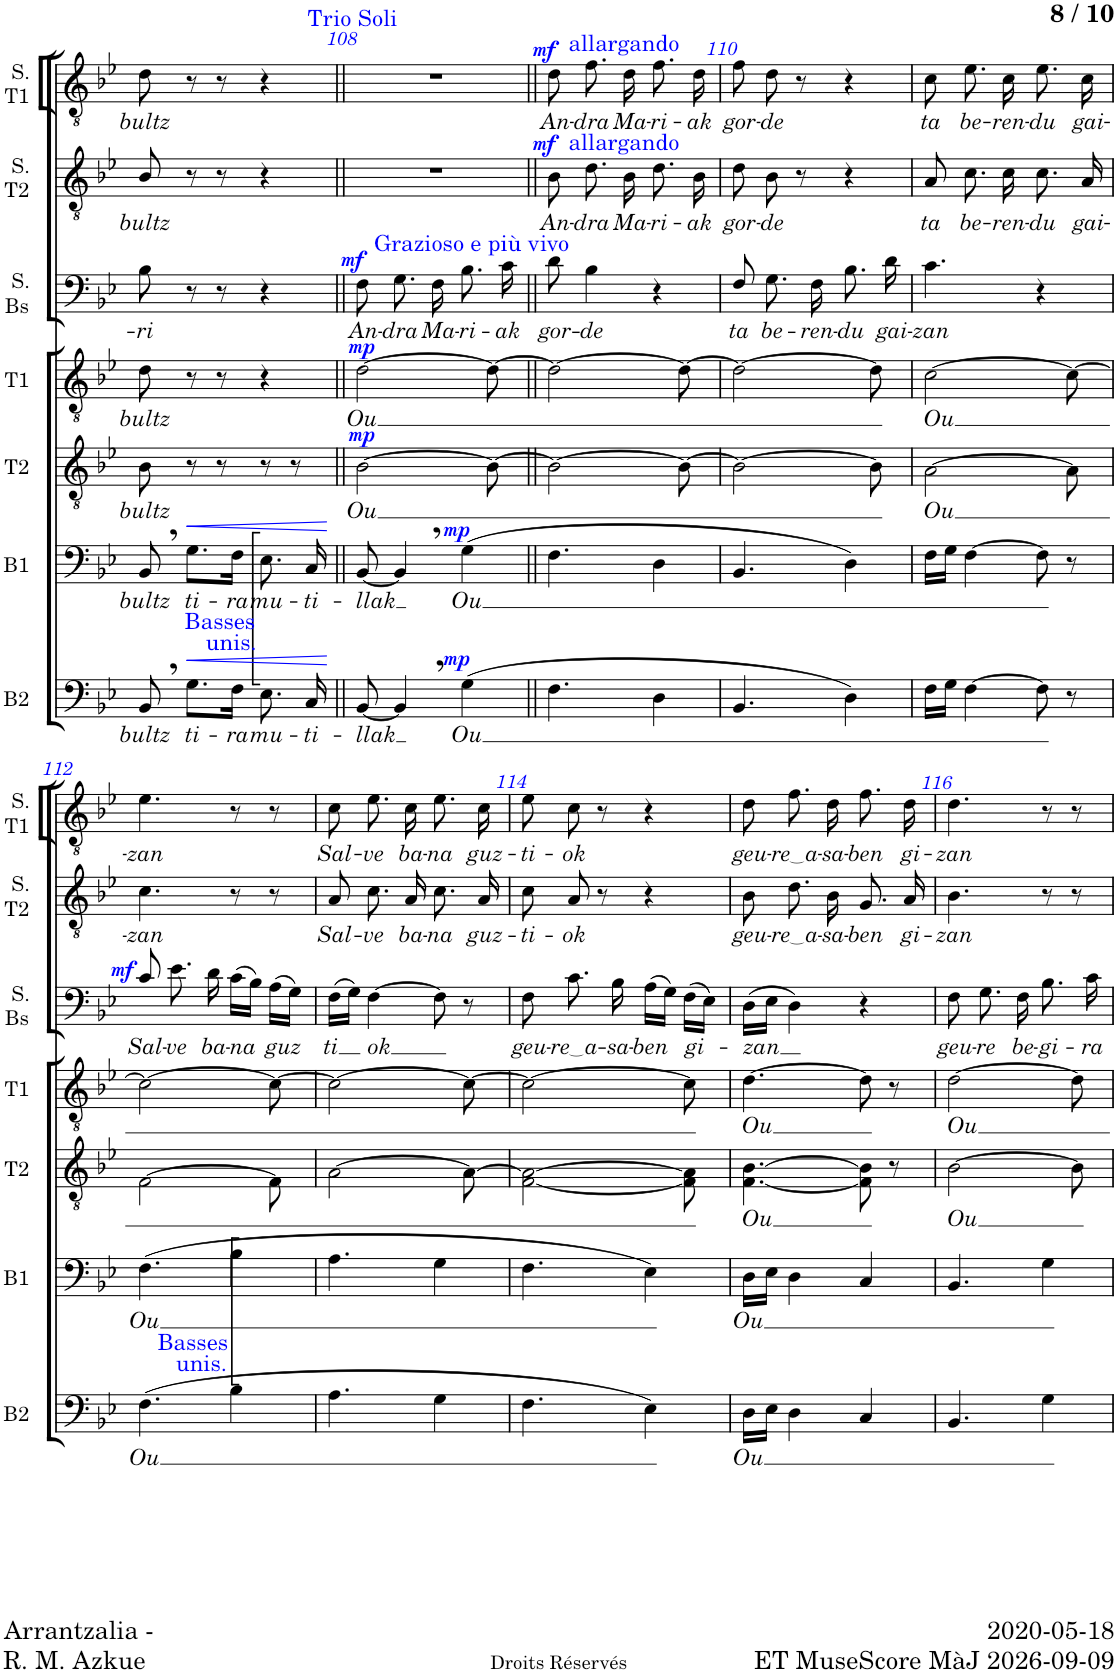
**kern	**text	**dynam	**kern	**text	**dynam	**kern	**text	**dynam	**kern	**text	**dynam	**kern	**text	**dynam	**kern	**text	**dynam	**kern	**text	**dynam
*part7	*part7	*part7	*part6	*part6	*part6	*part5	*part5	*part5	*part4	*part4	*part4	*part3	*part3	*part3	*part2	*part2	*part2	*part1	*part1	*part1
*staff7	*staff7	*staff7	*staff6	*staff6	*staff6	*staff5	*staff5	*staff5	*staff4	*staff4	*staff4	*staff3	*staff3	*staff3	*staff2	*staff2	*staff2	*staff1	*staff1	*staff1
*I"Basse	*	*	*I"Baryton	*	*	*I"Ténor 2	*	*	*I"Ténor 1	*	*	*I"Solo  Basse	*	*	*I"Solo  Ténor 2	*	*	*I"Solo Ténor 1	*	*
*I'B2	*	*	*I'B1	*	*	*I'T2	*	*	*I'T1	*	*	*I'S. Bs	*	*	*I'S. T2	*	*	*I'S. T1	*	*
!!LO:PB:g=z
*clefF4	*	*	*clefF4	*	*	*clefGv2	*	*	*clefGv2	*	*	*clefF4	*	*	*clefGv2	*	*	*clefGv2	*	*
*k[b-e-]	*	*	*k[b-e-]	*	*	*k[b-e-]	*	*	*k[b-e-]	*	*	*k[b-e-]	*	*	*k[b-e-]	*	*	*k[b-e-]	*	*
*M5/8	*	*	*M5/8	*	*	*M5/8	*	*	*M5/8	*	*	*M5/8	*	*	*M5/8	*	*	*M5/8	*	*
=107	=107	=107	=107	=107	=107	=107	=107	=107	=107	=107	=107	=107	=107	=107	=107	=107	=107	=107	=107	=107
!	!LO:LY:b	!	!	!LO:LY:b	!	!	!LO:LY:b	!	!	!LO:LY:b	!	!	!LO:LY:b	!	!	!LO:LY:b	!	!	!LO:LY:b	!
8BB-,/	bultz	.	8BB-,/	bultz	.	8B-\	bultz	.	8d\	bultz	.	8B-\	-ri	.	8B-/	bultz	.	8d\	bultz	.
!	!LO:LY:b	!LO:HP:b	!	!LO:LY:b	!LO:HP:b	!	!	!	!	!	!	!	!	!	!	!	!	!	!	!
8.G\L	ti-	<	8.G\L	ti-	<	8r	.	.	8r	.	.	8r	.	.	8r	.	.	8r	.	.
.	.	.	.	.	.	8r	.	.	8r	.	.	8r	.	.	8r	.	.	8r	.	.
!	!LO:LY:b	!	!	!LO:LY:b	!	!	!	!	!	!	!	!	!	!	!	!	!	!	!	!
16F\Jk	-ra	.	16F\Jk	-ra	.	.	.	.	.	.	.	.	.	.	.	.	.	.	.	.
!	!LO:LY:b	!	!	!LO:LY:b	!	!	!	!	!	!	!	!	!	!	!	!	!	!	!	!
8.E-\	mu-	.	8.E-\	mu-	.	8r	.	.	4r	.	.	4r	.	.	4r	.	.	4r	.	.
.	.	.	.	.	.	8r	.	.	.	.	.	.	.	.	.	.	.	.	.	.
!	!LO:LY:b	!	!	!LO:LY:b	!	!	!	!	!	!	!	!	!	!	!	!	!	!	!	!
16C/	-ti-	.	16C/	-ti-	.	.	.	.	.	.	.	.	.	.	.	.	.	.	.	.
.	.	[	.	.	[	.	.	.	.	.	.	.	.	.	.	.	.	.	.	.
=108||	=108||	=108||	=108||	=108||	=108||	=108||	=108||	=108||	=108||	=108||	=108||	=108||	=108||	=108||	=108||	=108||	=108||	=108||	=108||	=108||
!	!	!	!	!	!	!	!	!	!	!	!	!LO:TX:a:color=#0000FF:t=Trio Soli	!	!	!	!	!	!	!	!
!	!	!	!LO:TX:b:color=#0000FF:t=Basses	!	!	!	!	!	!	!	!	!	!	!	!	!	!	!	!	!
!	!	!	!LO:TX:b:color=#0000FF:t=unis.	!	!	!	!	!	!	!	!	!	!	!	!	!	!	!	!	!
!	!LO:LY:b	!	!	!LO:LY:b	!	!	!LO:LY:b	!LO:DY:a	!	!LO:LY:b	!LO:DY:a	!	!LO:LY:b	!LO:DY:a	!	!	!	!	!	!
[8BB-/	-llak	.	[8BB-/	-llak	.	[2B-\	Ou	mp	[2d\	Ou	mp	8F\	An-	mf	8%5r	.	.	8%5r	.	.
!	!	!	!	!	!	!	!	!	!	!	!	!LO:TX:a:color=#0000FF:t=Grazioso e più vivo	!	!	!	!	!	!	!	!
!	!	!	!	!	!	!	!	!	!	!	!	!	!LO:LY:b	!	!	!	!	!	!	!
4BB-,/]	.	.	4BB-,/]	.	.	.	.	.	.	.	.	8.G\	-dra	.	.	.	.	.	.	.
!	!	!	!	!	!	!	!	!	!	!	!	!	!LO:LY:b	!	!	!	!	!	!	!
.	.	.	.	.	.	.	.	.	.	.	.	16F\	Ma-	.	.	.	.	.	.	.
!	!LO:LY:b	!LO:DY:a	!	!LO:LY:b	!LO:DY:a	!	!	!	!	!	!	!	!LO:LY:b	!	!	!	!	!	!	!
(4G\	Ou	mp	(4G\	Ou	mp	.	.	.	.	.	.	8.B-\	-ri-	.	.	.	.	.	.	.
.	.	.	.	.	.	8B-\_	.	.	8d\_	.	.	.	.	.	.	.	.	.	.	.
!	!	!	!	!	!	!	!	!	!	!	!	!	!LO:LY:b	!	!	!	!	!	!	!
.	.	.	.	.	.	.	.	.	.	.	.	16c\	-ak	.	.	.	.	.	.	.
=109||	=109||	=109||	=109||	=109||	=109||	=109||	=109||	=109||	=109||	=109||	=109||	=109||	=109||	=109||	=109||	=109||	=109||	=109||	=109||	=109||
!	!	!	!	!	!	!	!	!	!	!	!	!	!	!	!	!	!	!LO:TX:a:color=#0000FF:t=allargando	!	!
!	!	!	!	!	!	!	!	!	!	!	!	!	!	!	!LO:TX:a:color=#0000FF:t=allargando	!	!	!	!	!
!	!	!	!	!	!	!	!	!	!	!	!	!	!LO:LY:b	!	!	!LO:LY:b	!LO:DY:a	!	!LO:LY:b	!LO:DY:a
4.F\	.	.	4.F\	.	.	2B-\_	.	.	2d\_	.	.	8d\	gor-	.	8B-\L	An-	mf	8d\L	An-	mf
!	!	!	!	!	!	!	!	!	!	!	!	!	!LO:LY:b	!	!	!LO:LY:b	!	!	!LO:LY:b	!
.	.	.	.	.	.	.	.	.	.	.	.	4B-\	-de	.	8.d\J	-dra	.	8.f\J	-dra	.
!	!	!	!	!	!	!	!	!	!	!	!	!	!	!	!	!LO:LY:b	!	!	!LO:LY:b	!
.	.	.	.	.	.	.	.	.	.	.	.	.	.	.	16B-\KL	Ma-	.	16d\KL	Ma-	.
!	!	!	!	!	!	!	!	!	!	!	!	!	!	!	!	!LO:LY:b	!	!	!LO:LY:b	!
4D\	.	.	4D\	.	.	.	.	.	.	.	.	4r	.	.	8.d\	-ri-	.	8.f\	-ri-	.
.	.	.	.	.	.	8B-\_	.	.	8d\_	.	.	.	.	.	.	.	.	.	.	.
!	!	!	!	!	!	!	!	!	!	!	!	!	!	!	!	!LO:LY:b	!	!	!LO:LY:b	!
.	.	.	.	.	.	.	.	.	.	.	.	.	.	.	16B-\Jk	-ak	.	16d\Jk	-ak	.
=110	=110	=110	=110	=110	=110	=110	=110	=110	=110	=110	=110	=110	=110	=110	=110	=110	=110	=110	=110	=110
!	!	!	!	!	!	!	!	!	!	!	!	!	!LO:LY:b	!	!	!LO:LY:b	!	!	!LO:LY:b	!
4.BB-/	.	.	4.BB-/	.	.	2B-\_	.	.	2d\_	.	.	8F/	ta	.	8d\L	gor-	.	8f\L	gor-	.
!	!	!	!	!	!	!	!	!	!	!	!	!	!LO:LY:b	!	!	!LO:LY:b	!	!	!LO:LY:b	!
.	.	.	.	.	.	.	.	.	.	.	.	8.G\	be-	.	8B-\J	-de	.	8d\J	-de	.
.	.	.	.	.	.	.	.	.	.	.	.	.	.	.	8r	.	.	8r	.	.
!	!	!	!	!	!	!	!	!	!	!	!	!	!LO:LY:b	!	!	!	!	!	!	!
.	.	.	.	.	.	.	.	.	.	.	.	16F\	-ren-	.	.	.	.	.	.	.
!	!	!	!	!	!	!	!	!	!	!	!	!	!LO:LY:b	!	!	!	!	!	!	!
4D\)	.	.	4D\)	.	.	.	.	.	.	.	.	8.B-\	-du	.	4r	.	.	4r	.	.
.	.	.	.	.	.	8B-\]	.	.	8d\]	.	.	.	.	.	.	.	.	.	.	.
!	!	!	!	!	!	!	!	!	!	!	!	!	!LO:LY:b	!	!	!	!	!	!	!
.	.	.	.	.	.	.	.	.	.	.	.	16d\	gai-	.	.	.	.	.	.	.
=111	=111	=111	=111	=111	=111	=111	=111	=111	=111	=111	=111	=111	=111	=111	=111	=111	=111	=111	=111	=111
!	!	!	!	!	!	!	!LO:LY:b	!	!	!LO:LY:b	!	!	!LO:LY:b	!	!	!LO:LY:b	!	!	!LO:LY:b	!
16F\LL	.	.	16F\LL	.	.	[2A\	Ou	.	[2c\	Ou	.	4.c\	-zan	.	8A\L	ta	.	8c\L	ta	.
16G\JJ	.	.	16G\JJ	.	.	.	.	.	.	.	.	.	.	.	.	.	.	.	.	.
!	!	!	!	!	!	!	!	!	!	!	!	!	!	!	!	!LO:LY:b	!	!	!LO:LY:b	!
[4F\	.	.	[4F\	.	.	.	.	.	.	.	.	.	.	.	8.c\J	be-	.	8.e-\J	be-	.
!	!	!	!	!	!	!	!	!	!	!	!	!	!	!	!	!LO:LY:b	!	!	!LO:LY:b	!
.	.	.	.	.	.	.	.	.	.	.	.	.	.	.	16c\KL	-ren-	.	16c\KL	-ren-	.
!	!	!	!	!	!	!	!	!	!	!	!	!	!	!	!	!LO:LY:b	!	!	!LO:LY:b	!
8F\]	.	.	8F\]	.	.	.	.	.	.	.	.	4r	.	.	8.c\	-du	.	8.e-\	-du	.
8r	.	.	8r	.	.	8A\]	.	.	8c\_	.	.	.	.	.	.	.	.	.	.	.
!	!	!	!	!	!	!	!	!	!	!	!	!	!	!	!	!LO:LY:b	!	!	!LO:LY:b	!
.	.	.	.	.	.	.	.	.	.	.	.	.	.	.	16A\Jk	gai-	.	16c\Jk	gai-	.
!!LO:LB:g=z
=112	=112	=112	=112	=112	=112	=112	=112	=112	=112	=112	=112	=112	=112	=112	=112	=112	=112	=112	=112	=112
!	!LO:LY:b	!	!	!LO:LY:b	!	!	!	!	!	!	!	!	!LO:LY:b	!LO:DY:a	!	!LO:LY:b	!	!	!LO:LY:b	!
(4.F\	Ou	.	(4.F\	Ou	.	[2F\	.	.	2c\_	.	.	8c/	Sal-	mf	4.c\	-zan	.	4.e-\	-zan	.
!	!	!	!	!	!	!	!	!	!	!	!	!	!LO:LY:b	!	!	!	!	!	!	!
.	.	.	.	.	.	.	.	.	.	.	.	8.e-\	-ve	.	.	.	.	.	.	.
!	!	!	!	!	!	!	!	!	!	!	!	!	!LO:LY:b	!	!	!	!	!	!	!
.	.	.	.	.	.	.	.	.	.	.	.	16d\	ba-	.	.	.	.	.	.	.
!	!	!	!	!	!	!	!	!	!	!	!	!	!LO:LY:b	!	!	!	!	!	!	!
4B-\	.	.	4B-\	.	.	.	.	.	.	.	.	(16c\LL	-na	.	8r	.	.	8r	.	.
.	.	.	.	.	.	.	.	.	.	.	.	16B-\JJ)	.	.	.	.	.	.	.	.
!	!	!	!	!	!	!	!	!	!	!	!	!	!LO:LY:b	!	!	!	!	!	!	!
.	.	.	.	.	.	8F\]	.	.	8c\_	.	.	(16A\LL	-guz	.	8r	.	.	8r	.	.
.	.	.	.	.	.	.	.	.	.	.	.	16G\JJ)	.	.	.	.	.	.	.	.
=113	=113	=113	=113	=113	=113	=113	=113	=113	=113	=113	=113	=113	=113	=113	=113	=113	=113	=113	=113	=113
!	!	!	!LO:TX:b:color=#0000FF:t=Basses	!	!	!	!	!	!	!	!	!	!	!	!	!	!	!	!	!
!	!	!	!LO:TX:b:color=#0000FF:t=unis.	!	!	!	!	!	!	!	!	!	!	!	!	!	!	!	!	!
!	!	!	!	!	!	!	!	!	!	!	!	!	!LO:LY:b	!	!	!LO:LY:b	!	!	!LO:LY:b	!
4.A\	.	.	4.A\	.	.	[2A\	.	.	2c\_	.	.	(16F\LL	-ti	.	8A\L	Sal-	.	8c\L	Sal-	.
.	.	.	.	.	.	.	.	.	.	.	.	16G\JJ)	.	.	.	.	.	.	.	.
!	!	!	!	!	!	!	!	!	!	!	!	!	!LO:LY:b	!	!	!LO:LY:b	!	!	!LO:LY:b	!
.	.	.	.	.	.	.	.	.	.	.	.	[4F\	ok	.	8.c\J	-ve	.	8.e-\J	-ve	.
!	!	!	!	!	!	!	!	!	!	!	!	!	!	!	!	!LO:LY:b	!	!	!LO:LY:b	!
.	.	.	.	.	.	.	.	.	.	.	.	.	.	.	16A/KL	ba-	.	16c\KL	ba-	.
!	!	!	!	!	!	!	!	!	!	!	!	!	!	!	!	!LO:LY:b	!	!	!LO:LY:b	!
4G\	.	.	4G\	.	.	.	.	.	.	.	.	8F\]	.	.	8.c/	-na	.	8.e-\	-na	.
.	.	.	.	.	.	8A\_	.	.	8c\_	.	.	8r	.	.	.	.	.	.	.	.
!	!	!	!	!	!	!	!	!	!	!	!	!	!	!	!	!LO:LY:b	!	!	!LO:LY:b	!
.	.	.	.	.	.	.	.	.	.	.	.	.	.	.	16A/Jk	guz-	.	16c\Jk	guz-	.
=114	=114	=114	=114	=114	=114	=114	=114	=114	=114	=114	=114	=114	=114	=114	=114	=114	=114	=114	=114	=114
!	!	!	!	!	!	!	!	!	!	!	!	!	!LO:LY:b	!	!	!LO:LY:b	!	!	!LO:LY:b	!
4.F\	.	.	4.F\	.	.	[2F\ 2A\_	.	.	2c\_	.	.	8F\	geu-	.	8c\L	-ti-	.	8e-\L	-ti-	.
!	!	!	!	!	!	!	!	!	!	!	!	!	!LO:LY:b	!	!	!LO:LY:b	!	!	!LO:LY:b	!
.	.	.	.	.	.	.	.	.	.	.	.	8.c\	re a	.	8A\J	-ok	.	8c\J	-ok	.
.	.	.	.	.	.	.	.	.	.	.	.	.	.	.	8r	.	.	8r	.	.
!	!	!	!	!	!	!	!	!	!	!	!	!	!LO:LY:b	!	!	!	!	!	!	!
.	.	.	.	.	.	.	.	.	.	.	.	16B-\	-sa-	.	.	.	.	.	.	.
!	!	!	!	!	!	!	!	!	!	!	!	!	!LO:LY:b	!	!	!	!	!	!	!
4E-\)	.	.	4E-\)	.	.	.	.	.	.	.	.	(16A\LL	-ben	.	4r	.	.	4r	.	.
.	.	.	.	.	.	.	.	.	.	.	.	16G\JJ)	.	.	.	.	.	.	.	.
!	!	!	!	!	!	!	!	!	!	!	!	!	!LO:LY:b	!	!	!	!	!	!	!
.	.	.	.	.	.	8F\] 8A\]	.	.	8c\]	.	.	(16F\LL	gi-	.	.	.	.	.	.	.
.	.	.	.	.	.	.	.	.	.	.	.	16E-\JJ)	.	.	.	.	.	.	.	.
=115	=115	=115	=115	=115	=115	=115	=115	=115	=115	=115	=115	=115	=115	=115	=115	=115	=115	=115	=115	=115
!	!LO:LY:b	!	!	!LO:LY:b	!	!	!LO:LY:b	!	!	!LO:LY:b	!	!	!LO:LY:b	!	!	!LO:LY:b	!	!	!LO:LY:b	!
16D\LL	Ou	.	16D\LL	Ou	.	[4.F\ [4.B-\	Ou	.	[4.d\	Ou	.	(16D\LL	-zan	.	8B-\L	geu-	.	8d\L	geu-	.
16E-\JJ	.	.	16E-\JJ	.	.	.	.	.	.	.	.	16E-\JJ	.	.	.	.	.	.	.	.
!	!	!	!	!	!	!	!	!	!	!	!	!	!	!	!	!LO:LY:b	!	!	!LO:LY:b	!
4D\	.	.	4D\	.	.	.	.	.	.	.	.	4D\)	.	.	8.d\J	re a	.	8.f\J	re a	.
!	!	!	!	!	!	!	!	!	!	!	!	!	!	!	!	!LO:LY:b	!	!	!LO:LY:b	!
.	.	.	.	.	.	.	.	.	.	.	.	.	.	.	16B-/KL	-sa-	.	16d\KL	-sa-	.
!	!	!	!	!	!	!	!	!	!	!	!	!	!	!	!	!LO:LY:b	!	!	!LO:LY:b	!
4C/	.	.	4C/	.	.	8F\] 8B-\]	.	.	8d\]	.	.	4r	.	.	8.G/	-ben	.	8.f\	-ben	.
.	.	.	.	.	.	8r	.	.	8r	.	.	.	.	.	.	.	.	.	.	.
!	!	!	!	!	!	!	!	!	!	!	!	!	!	!	!	!LO:LY:b	!	!	!LO:LY:b	!
.	.	.	.	.	.	.	.	.	.	.	.	.	.	.	16A/Jk	gi-	.	16d\Jk	gi-	.
=116	=116	=116	=116	=116	=116	=116	=116	=116	=116	=116	=116	=116	=116	=116	=116	=116	=116	=116	=116	=116
!	!	!	!	!	!	!	!LO:LY:b	!	!	!LO:LY:b	!	!	!LO:LY:b	!	!	!LO:LY:b	!	!	!LO:LY:b	!
4.BB-/	.	.	4.BB-/	.	.	[2B-\	Ou	.	[2d\	Ou	.	8F\	geu-	.	4.B-\	-zan	.	4.d\	-zan	.
!	!	!	!	!	!	!	!	!	!	!	!	!	!LO:LY:b	!	!	!	!	!	!	!
.	.	.	.	.	.	.	.	.	.	.	.	8.G\	-re	.	.	.	.	.	.	.
!	!	!	!	!	!	!	!	!	!	!	!	!	!LO:LY:b	!	!	!	!	!	!	!
.	.	.	.	.	.	.	.	.	.	.	.	16F\	be-	.	.	.	.	.	.	.
!	!	!	!	!	!	!	!	!	!	!	!	!	!LO:LY:b	!	!	!	!	!	!	!
4G\	.	.	4G\	.	.	.	.	.	.	.	.	8.B-\	-gi-	.	8r	.	.	8r	.	.
.	.	.	.	.	.	8B-\]	.	.	8d\]	.	.	.	.	.	8r	.	.	8r	.	.
!	!	!	!	!	!	!	!	!	!	!	!	!	!LO:LY:b	!	!	!	!	!	!	!
.	.	.	.	.	.	.	.	.	.	.	.	16c\	-ra	.	.	.	.	.	.	.
=	=	=	=	=	=	=	=	=	=	=	=	=	=	=	=	=	=	=	=	=
*-	*-	*-	*-	*-	*-	*-	*-	*-	*-	*-	*-	*-	*-	*-	*-	*-	*-	*-	*-	*-
